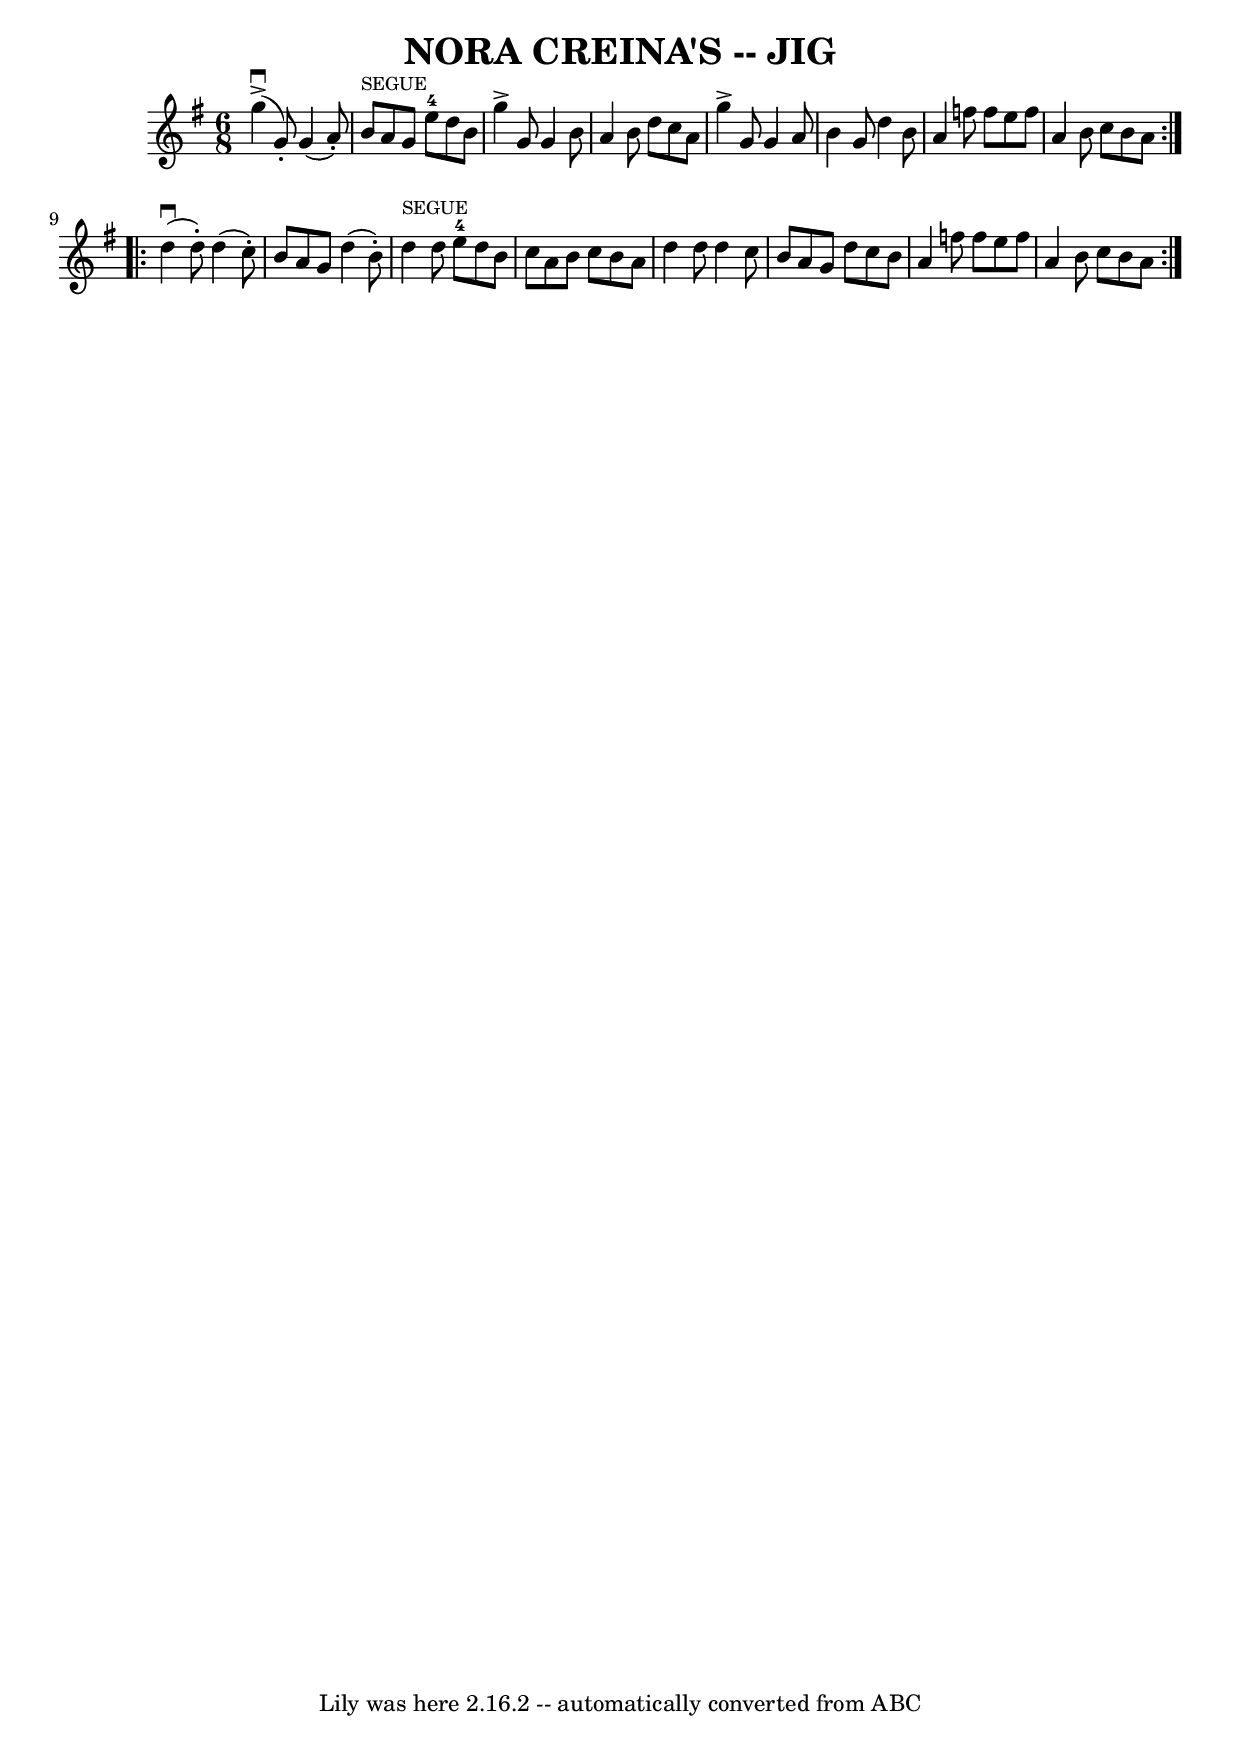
\version "2.16.2"
\include "Mammoth.ily"
\header {
  %% book = "Ryan's Mammoth Collection of Fiddle Tunes"
  crossRefNumber = "1"
  footnotes = ""
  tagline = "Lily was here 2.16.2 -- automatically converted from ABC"
  title = "NORA CREINA'S -- JIG"

}
voicedefault =  {



  \repeat volta 2 {

    \time 6/8 
    \key g \major
    g''4 (^\downbow^\accent g'8-.) g'4 (a'8-.)   |
    b'8^\segue a'8 g'8 e''8-4 d''8 b'8     |
    g''4^\accent g'8 g'4 b'8    |
    a'4 b'8 d''8   
    c''8 a'8        |
    g''4^\accent g'8 g'4 a'8    |
    
    b'4 g'8 d''4 b'8    |
    a'4 f''8 f''8 e''8 f''8     |
    a'4 b'8 c''8 b'8 a'8    
  }     
  \repeat volta 2 {
    d''4 (^\downbow d''8-.) d''4 (c''8-.)   |
    b'8 a'8 g'8    
    d''4 (b'8-.)   |
    d''4^\segue d''8 e''8-4 d''8    
    b'8    |
    c''8 a'8 b'8 c''8 b'8 a'8        |
    
    d''4 d''8 d''4 c''8    |
    b'8 a'8 g'8 d''8 c''8    
    b'8    |
    a'4 f''8 f''8 e''8 f''8    |
    a'4 b'8  
    c''8 b'8 a'8    
  }   

}

\score{
  <<

    \context Staff="default"
    {
      \voicedefault 
      
    }

  >>
  \layout {
    
  }
  \midi {
  }

}
